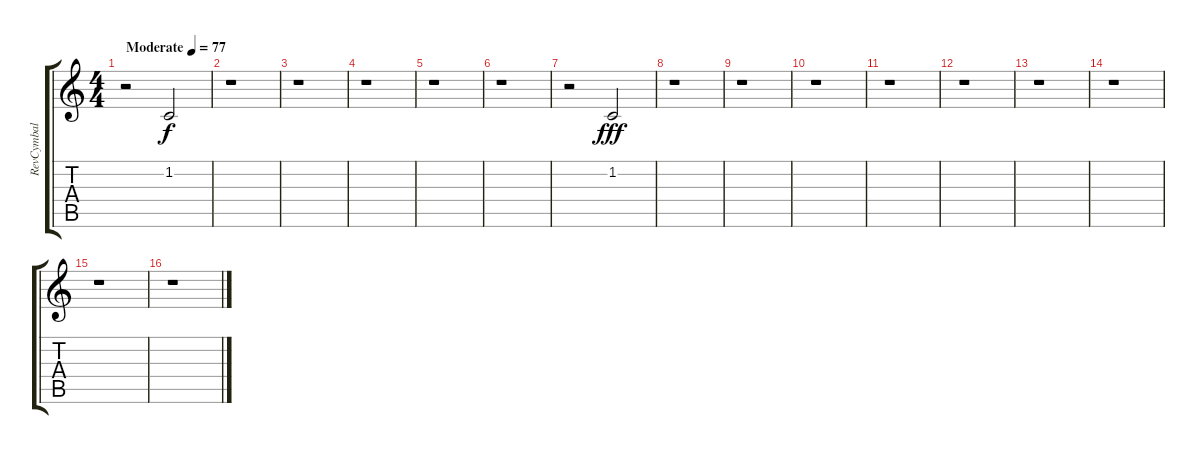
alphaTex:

\track ("RevCymbal" "RevCymbal") {instrument reversecymbal}
\staff {score tabs}
\tuning (E4 B3 G3 D3 A2 E2) {hide}
\ts (4 4)
\tempo (77 "Moderate")
\clef g2
\ks c
r.2{dy f instrument reversecymbal} 1.2.2 |
r.1 |
r.1 |
r.1 |
r.1 |
r.1 |
r.2 1.2.2{dy fff instrument reversecymbal} |
r.1 |
r.1 |
r.1 |
r.1 |
r.1 |
r.1 |
r.1 |
r.1 |
r.1
